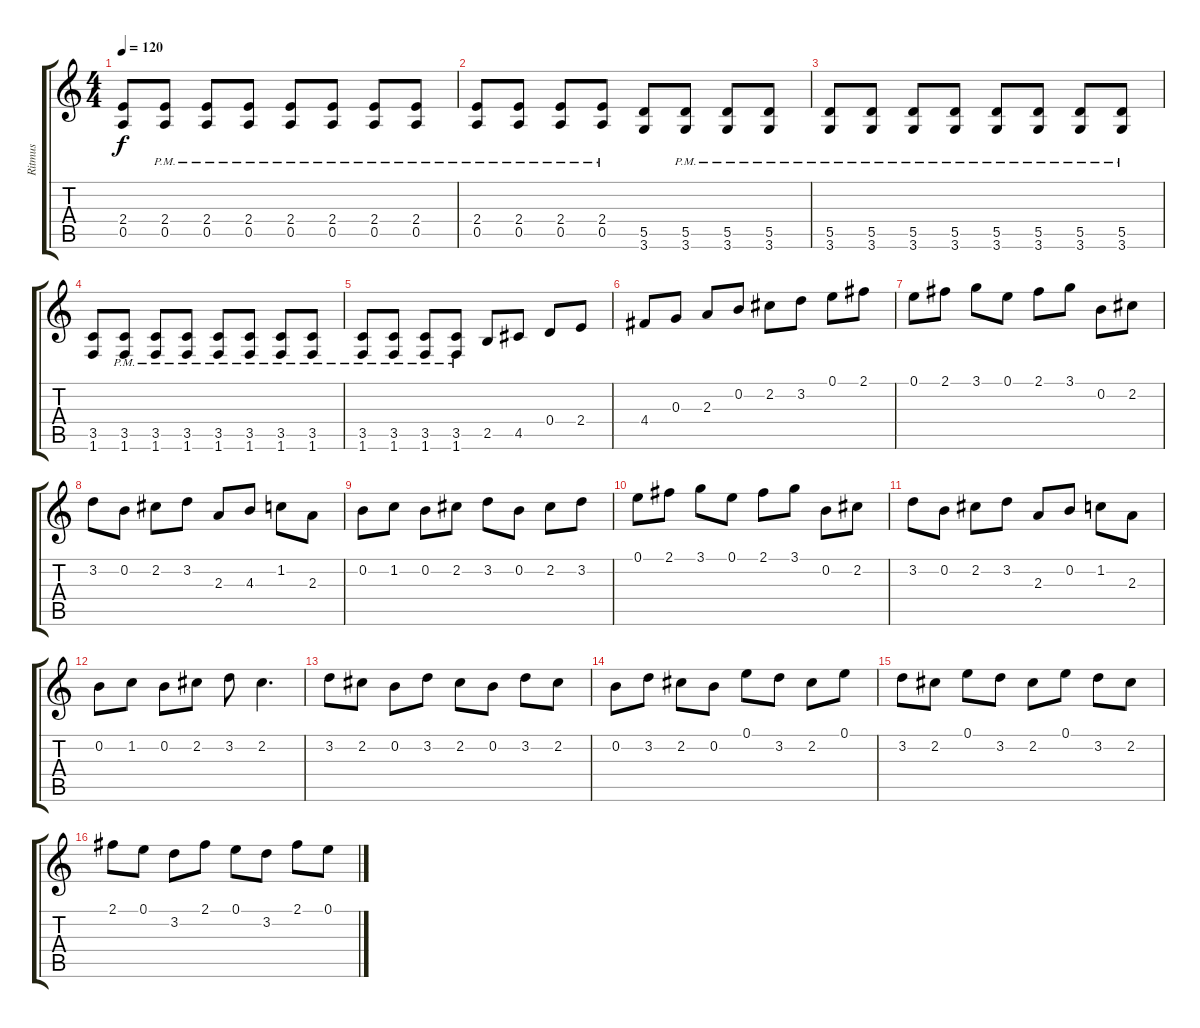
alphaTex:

\track ("Ritmus" "Ritmus") {instrument electricguitarjazz}
\staff {score tabs}
\tuning (E4 B3 G3 D3 A2 E2) {hide}
\ts (4 4)
\tempo 120
\clef g2
\ks c
(2.4 0.5).8{dy f} (2.4{pm} 0.5{pm}).8 (2.4{pm} 0.5{pm}).8 (2.4{pm} 0.5{pm}).8 (2.4{pm} 0.5{pm}).8 (2.4{pm} 0.5{pm}).8 (2.4{pm} 0.5{pm}).8 (2.4{pm} 0.5{pm}).8 |
(2.4{pm} 0.5{pm}).8 (2.4{pm} 0.5{pm}).8 (2.4{pm} 0.5{pm}).8 (2.4{pm} 0.5{pm}).8 (5.5 3.6).8 (5.5{pm} 3.6{pm}).8 (5.5{pm} 3.6{pm}).8 (5.5{pm} 3.6{pm}).8 |
(5.5{pm} 3.6{pm}).8 (5.5{pm} 3.6{pm}).8 (5.5{pm} 3.6{pm}).8 (5.5{pm} 3.6{pm}).8 (5.5{pm} 3.6{pm}).8 (5.5{pm} 3.6{pm}).8 (5.5{pm} 3.6{pm}).8 (5.5{pm} 3.6{pm}).8 |
(3.5 1.6).8 (3.5{pm} 1.6{pm}).8 (3.5{pm} 1.6{pm}).8 (3.5{pm} 1.6{pm}).8 (3.5{pm} 1.6{pm}).8 (3.5{pm} 1.6{pm}).8 (3.5{pm} 1.6{pm}).8 (3.5{pm} 1.6{pm}).8 |
(3.5{pm} 1.6{pm}).8 (3.5{pm} 1.6{pm}).8 (3.5{pm} 1.6{pm}).8 (3.5{pm} 1.6{pm}).8 2.5.8 4.5.8 0.4.8 2.4.8 |
4.4.8 0.3.8 2.3.8 0.2.8 2.2.8 3.2.8 0.1.8 2.1.8 |
0.1.8 2.1.8 3.1.8 0.1.8 2.1.8 3.1.8 0.2.8 2.2.8 |
3.2.8 0.2.8 2.2.8 3.2.8 2.3.8 4.3.8 1.2.8 2.3.8 |
0.2.8 1.2.8 0.2.8 2.2.8 3.2.8 0.2.8 2.2.8 3.2.8 |
0.1.8 2.1.8 3.1.8 0.1.8 2.1.8 3.1.8 0.2.8 2.2.8 |
3.2.8 0.2.8 2.2.8 3.2.8 2.3.8 0.2.8 1.2.8 2.3.8 |
0.2.8 1.2.8 0.2.8 2.2.8 3.2.8 2.2.4{d} |
3.2.8 2.2.8 0.2.8 3.2.8 2.2.8 0.2.8 3.2.8 2.2.8 |
0.2.8 3.2.8 2.2.8 0.2.8 0.1.8 3.2.8 2.2.8 0.1.8 |
3.2.8 2.2.8 0.1.8 3.2.8 2.2.8 0.1.8 3.2.8 2.2.8 |
2.1.8 0.1.8 3.2.8 2.1.8 0.1.8 3.2.8 2.1.8 0.1.8
